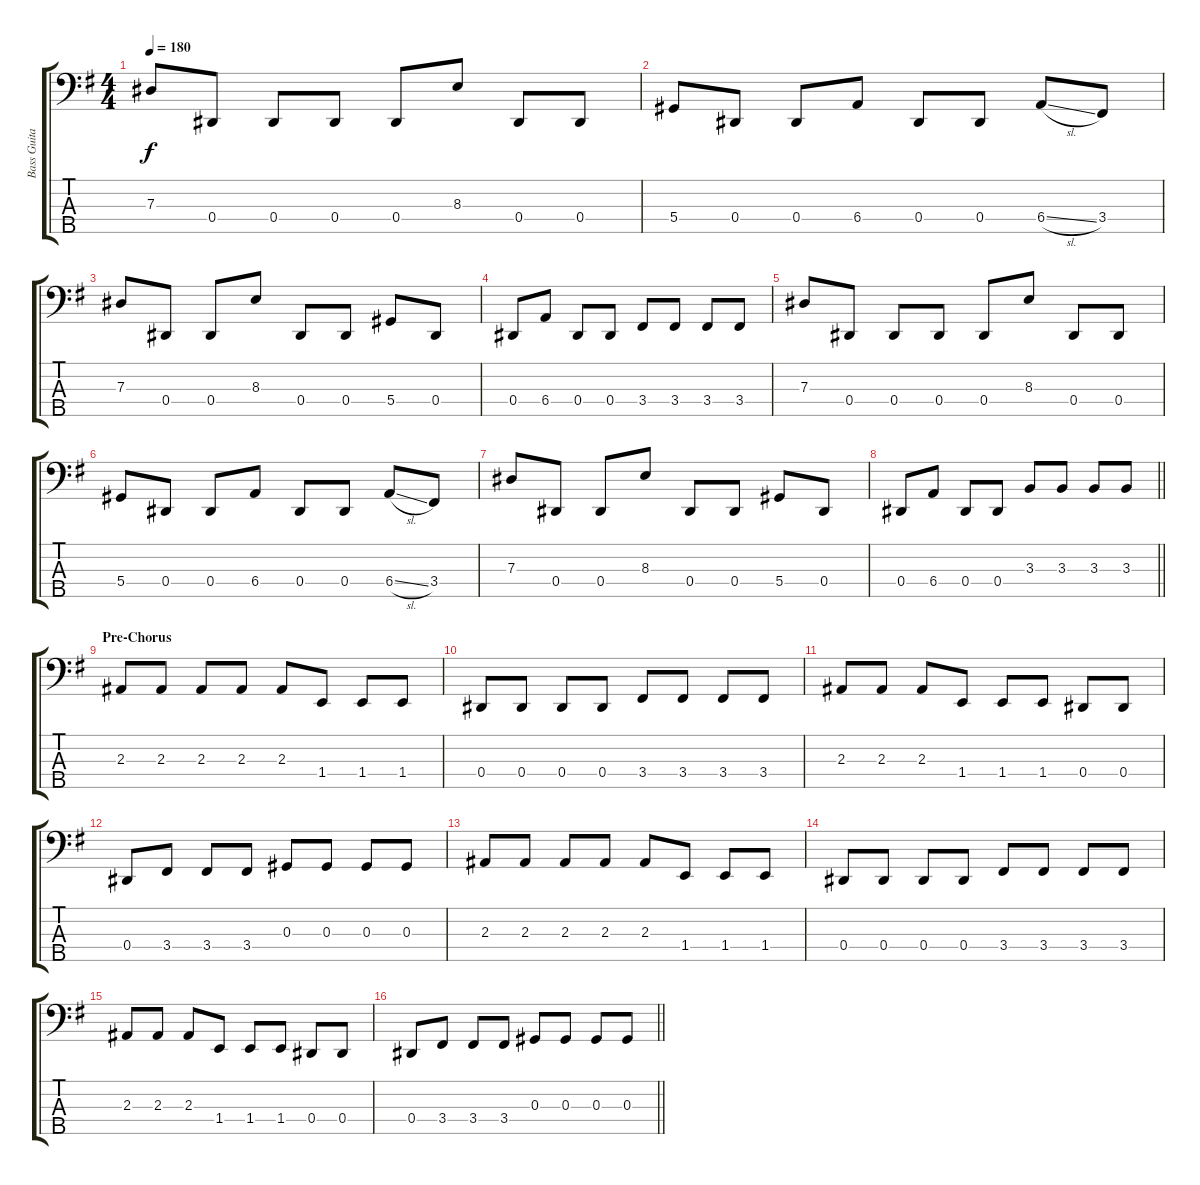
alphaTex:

\track ("Bass Guitar" "Bass Guita") {instrument electricbassfinger}
\staff {score tabs}
\tuning (Gb2 Db2 Ab1 Eb1 Bb0) {hide}
\ts (4 4)
\tempo 180
\clef f4
\ks g
7.3.8{dy f} 0.4.8 0.4.8 0.4.8 0.4.8 8.3.8 0.4.8 0.4.8 |
5.4.8 0.4.8 0.4.8 6.4.8 0.4.8 0.4.8 6.4{sl}.8 3.4.8 |
7.3.8 0.4.8 0.4.8 8.3.8 0.4.8 0.4.8 5.4.8 0.4.8 |
0.4.8 6.4.8 0.4.8 0.4.8 3.4.8 3.4.8 3.4.8 3.4.8 |
7.3.8 0.4.8 0.4.8 0.4.8 0.4.8 8.3.8 0.4.8 0.4.8 |
5.4.8 0.4.8 0.4.8 6.4.8 0.4.8 0.4.8 6.4{sl}.8 3.4.8 |
7.3.8 0.4.8 0.4.8 8.3.8 0.4.8 0.4.8 5.4.8 0.4.8 |
\barLineRight lightlight
0.4.8 6.4.8 0.4.8 0.4.8 3.3.8 3.3.8 3.3.8 3.3.8 |
\section ("" "Pre-Chorus")
2.3.8 2.3.8 2.3.8 2.3.8 2.3.8 1.4.8 1.4.8 1.4.8 |
0.4.8 0.4.8 0.4.8 0.4.8 3.4.8 3.4.8 3.4.8 3.4.8 |
2.3.8 2.3.8 2.3.8 1.4.8 1.4.8 1.4.8 0.4.8 0.4.8 |
0.4.8 3.4.8 3.4.8 3.4.8 0.3.8 0.3.8 0.3.8 0.3.8 |
2.3.8 2.3.8 2.3.8 2.3.8 2.3.8 1.4.8 1.4.8 1.4.8 |
0.4.8 0.4.8 0.4.8 0.4.8 3.4.8 3.4.8 3.4.8 3.4.8 |
2.3.8 2.3.8 2.3.8 1.4.8 1.4.8 1.4.8 0.4.8 0.4.8 |
\barLineRight lightlight
0.4.8 3.4.8 3.4.8 3.4.8 0.3.8 0.3.8 0.3.8 0.3.8
